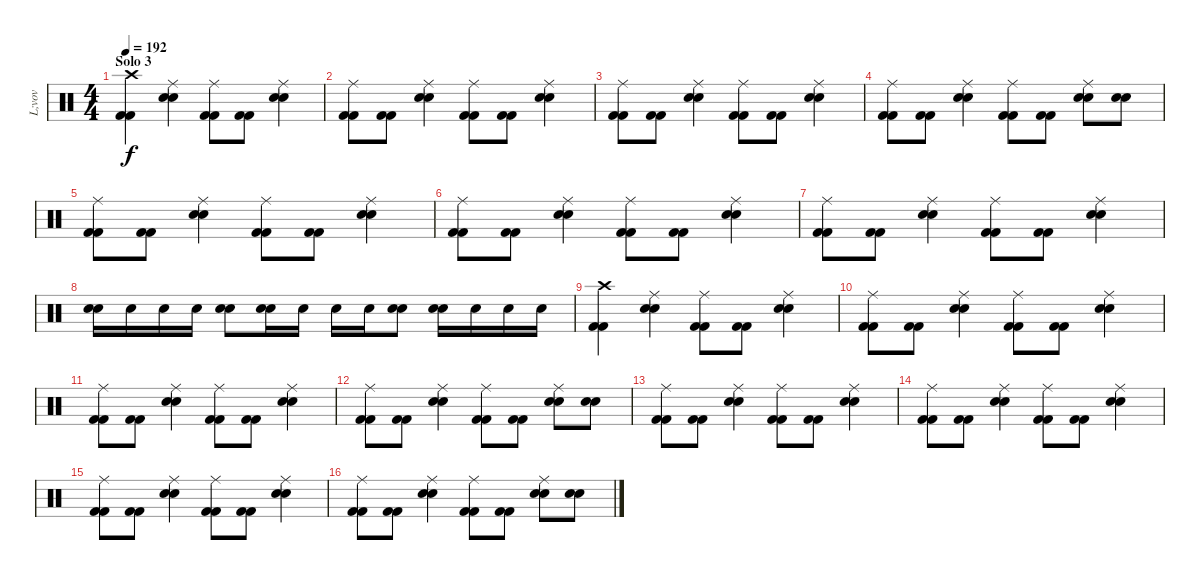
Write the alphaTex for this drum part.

\track ("L;vov" "L;vov") {instrument percussion}
\staff {score}
\articulation defaults
\ts (4 4)
\section ("" "Solo 3")
\tempo 192
\clef neutral
\ks c
("Crash high (hit)" "Kick (hit) 2" "Kick (hit) 2").4{dy f} ("Ride (middle)" "Electric Snare (hit)" "Electric Snare (hit)").4 ("Ride (middle)" "Kick (hit) 2" "Kick (hit) 2").8 ("Kick (hit) 2" "Kick (hit) 2").8 ("Ride (middle)" "Electric Snare (hit)" "Electric Snare (hit)").4 |
("Ride (middle)" "Kick (hit) 2" "Kick (hit) 2").8 ("Kick (hit) 2" "Kick (hit) 2").8 ("Ride (middle)" "Electric Snare (hit)" "Electric Snare (hit)").4 ("Ride (middle)" "Kick (hit) 2" "Kick (hit) 2").8 ("Kick (hit) 2" "Kick (hit) 2").8 ("Ride (middle)" "Electric Snare (hit)" "Electric Snare (hit)").4 |
("Ride (middle)" "Kick (hit) 2" "Kick (hit) 2").8 ("Kick (hit) 2" "Kick (hit) 2").8 ("Ride (middle)" "Electric Snare (hit)" "Electric Snare (hit)").4 ("Ride (middle)" "Kick (hit) 2" "Kick (hit) 2").8 ("Kick (hit) 2" "Kick (hit) 2").8 ("Ride (middle)" "Electric Snare (hit)" "Electric Snare (hit)").4 |
("Ride (middle)" "Kick (hit) 2" "Kick (hit) 2").8 ("Kick (hit) 2" "Kick (hit) 2").8 ("Ride (middle)" "Electric Snare (hit)" "Electric Snare (hit)").4 ("Ride (middle)" "Kick (hit) 2" "Kick (hit) 2").8 ("Kick (hit) 2" "Kick (hit) 2").8 ("Ride (middle)" "Electric Snare (hit)" "Electric Snare (hit)").8 ("Electric Snare (hit)" "Electric Snare (hit)").8 |
("Ride (middle)" "Kick (hit) 2" "Kick (hit) 2").8 ("Kick (hit) 2" "Kick (hit) 2").8 ("Ride (middle)" "Electric Snare (hit)" "Electric Snare (hit)").4 ("Ride (middle)" "Kick (hit) 2" "Kick (hit) 2").8 ("Kick (hit) 2" "Kick (hit) 2").8 ("Ride (middle)" "Electric Snare (hit)" "Electric Snare (hit)").4 |
("Ride (middle)" "Kick (hit) 2" "Kick (hit) 2").8 ("Kick (hit) 2" "Kick (hit) 2").8 ("Ride (middle)" "Electric Snare (hit)" "Electric Snare (hit)").4 ("Ride (middle)" "Kick (hit) 2" "Kick (hit) 2").8 ("Kick (hit) 2" "Kick (hit) 2").8 ("Ride (middle)" "Electric Snare (hit)" "Electric Snare (hit)").4 |
("Ride (middle)" "Kick (hit) 2" "Kick (hit) 2").8 ("Kick (hit) 2" "Kick (hit) 2").8 ("Ride (middle)" "Electric Snare (hit)" "Electric Snare (hit)").4 ("Ride (middle)" "Kick (hit) 2" "Kick (hit) 2").8 ("Kick (hit) 2" "Kick (hit) 2").8 ("Ride (middle)" "Electric Snare (hit)" "Electric Snare (hit)").4 |
("Electric Snare (hit)" "Electric Snare (hit)").16 "Electric Snare (hit)".16 "Electric Snare (hit)".16 "Electric Snare (hit)".16 ("Electric Snare (hit)" "Electric Snare (hit)").8 ("Electric Snare (hit)" "Electric Snare (hit)").16 "Electric Snare (hit)".16 "Electric Snare (hit)".16 "Electric Snare (hit)".16 ("Electric Snare (hit)" "Electric Snare (hit)").8 ("Electric Snare (hit)" "Electric Snare (hit)").16 "Electric Snare (hit)".16 "Electric Snare (hit)".16 "Electric Snare (hit)".16 |
("Crash high (hit)" "Kick (hit) 2" "Kick (hit) 2").4 ("Ride (middle)" "Electric Snare (hit)" "Electric Snare (hit)").4 ("Ride (middle)" "Kick (hit) 2" "Kick (hit) 2").8 ("Kick (hit) 2" "Kick (hit) 2").8 ("Ride (middle)" "Electric Snare (hit)" "Electric Snare (hit)").4 |
("Ride (middle)" "Kick (hit) 2" "Kick (hit) 2").8 ("Kick (hit) 2" "Kick (hit) 2").8 ("Ride (middle)" "Electric Snare (hit)" "Electric Snare (hit)").4 ("Ride (middle)" "Kick (hit) 2" "Kick (hit) 2").8 ("Kick (hit) 2" "Kick (hit) 2").8 ("Ride (middle)" "Electric Snare (hit)" "Electric Snare (hit)").4 |
("Ride (middle)" "Kick (hit) 2" "Kick (hit) 2").8 ("Kick (hit) 2" "Kick (hit) 2").8 ("Ride (middle)" "Electric Snare (hit)" "Electric Snare (hit)").4 ("Ride (middle)" "Kick (hit) 2" "Kick (hit) 2").8 ("Kick (hit) 2" "Kick (hit) 2").8 ("Ride (middle)" "Electric Snare (hit)" "Electric Snare (hit)").4 |
("Ride (middle)" "Kick (hit) 2" "Kick (hit) 2").8 ("Kick (hit) 2" "Kick (hit) 2").8 ("Ride (middle)" "Electric Snare (hit)" "Electric Snare (hit)").4 ("Ride (middle)" "Kick (hit) 2" "Kick (hit) 2").8 ("Kick (hit) 2" "Kick (hit) 2").8 ("Ride (middle)" "Electric Snare (hit)" "Electric Snare (hit)").8 ("Electric Snare (hit)" "Electric Snare (hit)").8 |
("Ride (middle)" "Kick (hit) 2" "Kick (hit) 2").8 ("Kick (hit) 2" "Kick (hit) 2").8 ("Ride (middle)" "Electric Snare (hit)" "Electric Snare (hit)").4 ("Ride (middle)" "Kick (hit) 2" "Kick (hit) 2").8 ("Kick (hit) 2" "Kick (hit) 2").8 ("Ride (middle)" "Electric Snare (hit)" "Electric Snare (hit)").4 |
("Ride (middle)" "Kick (hit) 2" "Kick (hit) 2").8 ("Kick (hit) 2" "Kick (hit) 2").8 ("Ride (middle)" "Electric Snare (hit)" "Electric Snare (hit)").4 ("Ride (middle)" "Kick (hit) 2" "Kick (hit) 2").8 ("Kick (hit) 2" "Kick (hit) 2").8 ("Ride (middle)" "Electric Snare (hit)" "Electric Snare (hit)").4 |
("Ride (middle)" "Kick (hit) 2" "Kick (hit) 2").8 ("Kick (hit) 2" "Kick (hit) 2").8 ("Ride (middle)" "Electric Snare (hit)" "Electric Snare (hit)").4 ("Ride (middle)" "Kick (hit) 2" "Kick (hit) 2").8 ("Kick (hit) 2" "Kick (hit) 2").8 ("Ride (middle)" "Electric Snare (hit)" "Electric Snare (hit)").4 |
("Ride (middle)" "Kick (hit) 2" "Kick (hit) 2").8 ("Kick (hit) 2" "Kick (hit) 2").8 ("Ride (middle)" "Electric Snare (hit)" "Electric Snare (hit)").4 ("Ride (middle)" "Kick (hit) 2" "Kick (hit) 2").8 ("Kick (hit) 2" "Kick (hit) 2").8 ("Ride (middle)" "Electric Snare (hit)" "Electric Snare (hit)").8 ("Electric Snare (hit)" "Electric Snare (hit)").8
